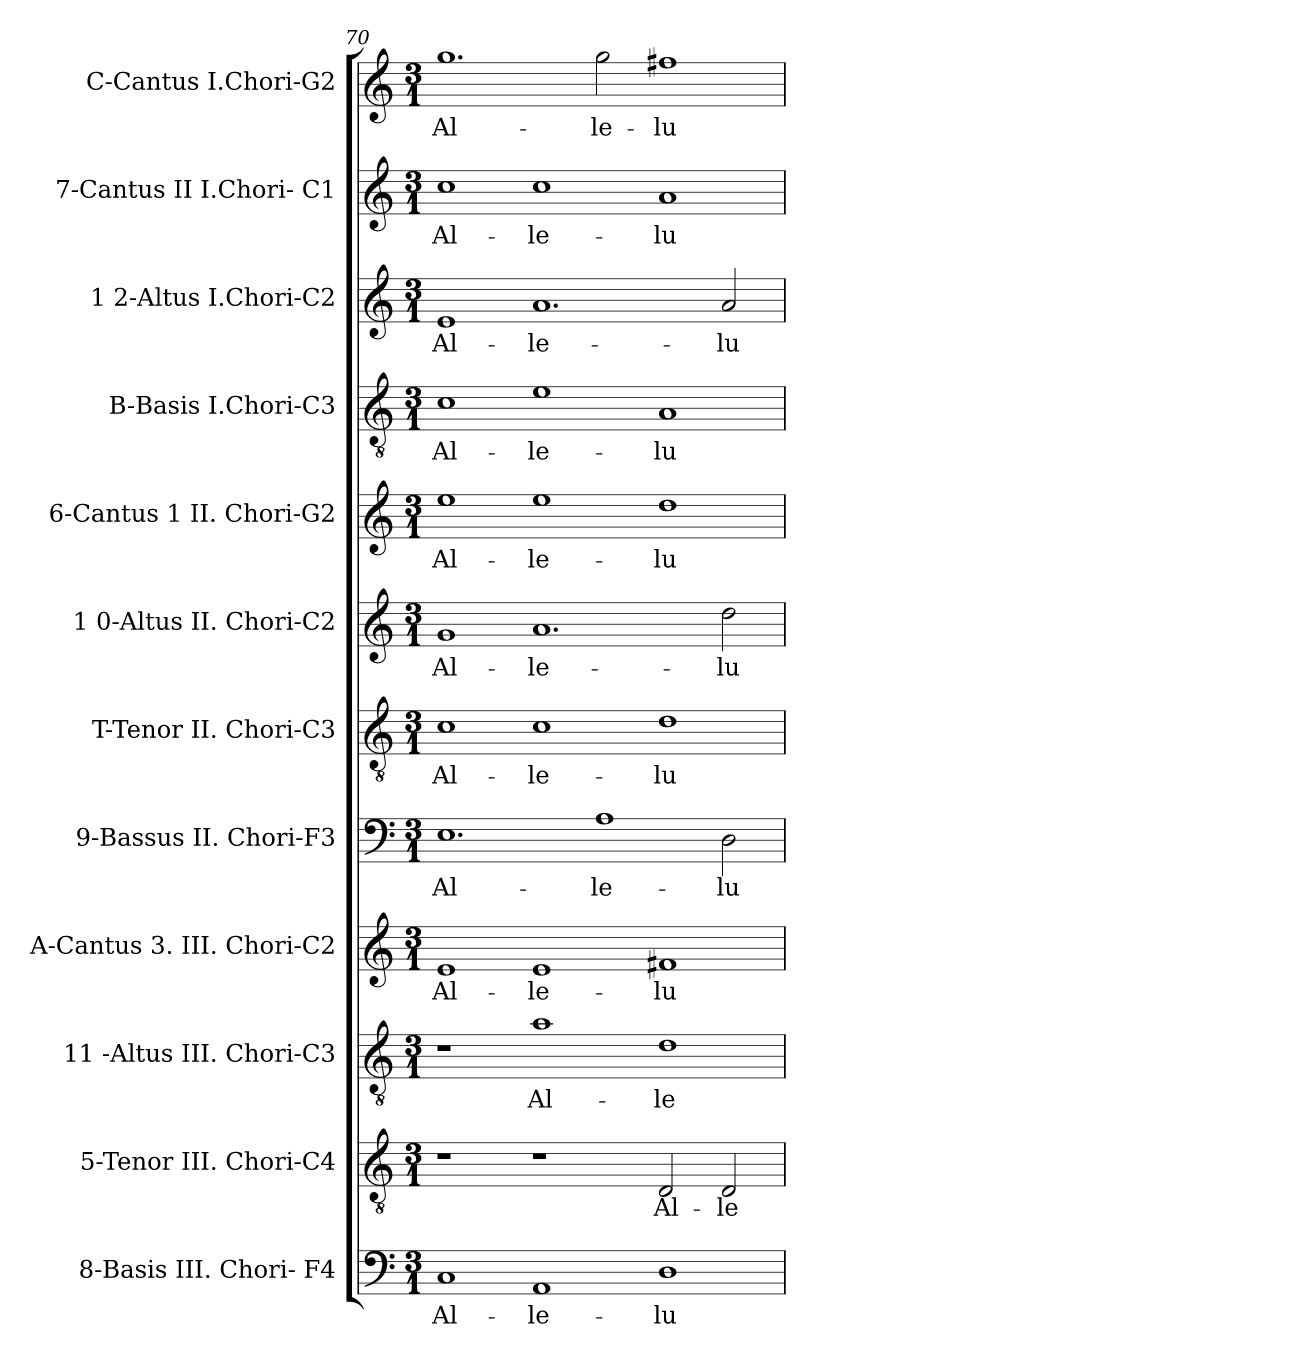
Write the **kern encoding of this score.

**kern	**text	**kern	**text	**kern	**text	**kern	**text	**kern	**text	**kern	**text	**kern	**text	**kern	**text	**kern	**text	**kern	**text	**kern	**text	**kern	**text
*part12	*part12	*part11	*part11	*part10	*part10	*part9	*part9	*part8	*part8	*part7	*part7	*part6	*part6	*part5	*part5	*part4	*part4	*part3	*part3	*part2	*part2	*part1	*part1
*staff12	*staff12	*staff11	*staff11	*staff10	*staff10	*staff9	*staff9	*staff8	*staff8	*staff7	*staff7	*staff6	*staff6	*staff5	*staff5	*staff4	*staff4	*staff3	*staff3	*staff2	*staff2	*staff1	*staff1
*I"8-Basis  III. Chori- F4	*	*I"5-Tenor  III. Chori-C4	*	*I"11 -Altus  III. Chori-C3	*	*I"A-Cantus 3.  III. Chori-C2	*	*I"9-Bassus  II. Chori-F3	*	*I"T-Tenor  II. Chori-C3	*	*I"1 0-Altus  II. Chori-C2	*	*I"6-Cantus 1  II. Chori-G2	*	*I"B-Basis  I.Chori-C3	*	*I"1 2-Altus  I.Chori-C2	*	*I"7-Cantus II  I.Chori- C1	*	*I"C-Cantus  I.Chori-G2	*
*	*	*	*	*	*	*I'A	*	*	*	*I'T	*	*	*	*	*	*I'B	*	*	*	*	*	*I'C	*
*clefF4	*	*clefGv2	*	*clefGv2	*	*clefG2	*	*clefF4	*	*clefGv2	*	*clefG2	*	*clefG2	*	*clefGv2	*	*clefG2	*	*clefG2	*	*clefG2	*
*k[]	*	*k[]	*	*k[]	*	*k[]	*	*k[]	*	*k[]	*	*k[]	*	*k[]	*	*k[]	*	*k[]	*	*k[]	*	*k[]	*
*C:	*	*C:	*	*C:	*	*C:	*	*C:	*	*C:	*	*C:	*	*C:	*	*C:	*	*C:	*	*C:	*	*C:	*
*M3/1	*	*M3/1	*	*M3/1	*	*M3/1	*	*M3/1	*	*M3/1	*	*M3/1	*	*M3/1	*	*M3/1	*	*M3/1	*	*M3/1	*	*M3/1	*
=70	=70	=70	=70	=70	=70	=70	=70	=70	=70	=70	=70	=70	=70	=70	=70	=70	=70	=70	=70	=70	=70	=70	=70
!	!LO:LY:b:cj	!	!	!	!	!	!LO:LY:b:cj	!	!LO:LY:b:cj	!	!LO:LY:b:cj	!	!LO:LY:b:cj	!	!LO:LY:b:cj	!	!LO:LY:b:cj	!	!LO:LY:b:cj	!	!LO:LY:b:cj	!	!LO:LY:b:cj
1C	Al-	1r	.	1r	.	1e	Al-	1.E	Al-	1c	Al-	1g	Al-	1ee	Al-	1c	Al-	1e	Al-	1cc	Al-	1.gg	Al-
!	!LO:LY:b:cj	!	!	!	!LO:LY:b:cj	!	!LO:LY:b:cj	!	!	!	!LO:LY:b:cj	!	!LO:LY:b:cj	!	!LO:LY:b:cj	!	!LO:LY:b:cj	!	!LO:LY:b:cj	!	!LO:LY:b:cj	!	!
1AA	-le-	1r	.	1a	Al-	1e	-le-	.	.	1c	-le-	1.a	-le-	1ee	-le-	1e	-le-	1.a	-le-	1cc	-le-	.	.
!	!	!	!	!	!	!	!	!	!LO:LY:b:cj	!	!	!	!	!	!	!	!	!	!	!	!	!	!LO:LY:b:cj
.	.	.	.	.	.	.	.	1A	-le-	.	.	.	.	.	.	.	.	.	.	.	.	2gg\	-le-
!	!LO:LY:b:cj	!	!LO:LY:b:cj	!	!LO:LY:b:cj	!	!LO:LY:b:cj	!	!	!	!LO:LY:b:cj	!	!	!	!LO:LY:b:cj	!	!LO:LY:b:cj	!	!	!	!LO:LY:b:cj	!	!LO:LY:b:cj
1D	-lu-	2D/	Al-	1d	-le-	1f#X	-lu-	.	.	1d	-lu-	.	.	1dd	-lu-	1A	-lu-	.	.	1a	-lu-	1ff#X	-lu-
!	!	!	!LO:LY:b:cj	!	!	!	!	!	!LO:LY:b:cj	!	!	!	!LO:LY:b:cj	!	!	!	!	!	!LO:LY:b:cj	!	!	!	!
.	.	2D/	-le-	.	.	.	.	2D\	-lu-	.	.	2dd\	-lu-	.	.	.	.	2a/	-lu-	.	.	.	.
=	=	=	=	=	=	=	=	=	=	=	=	=	=	=	=	=	=	=	=	=	=	=	=
*-	*-	*-	*-	*-	*-	*-	*-	*-	*-	*-	*-	*-	*-	*-	*-	*-	*-	*-	*-	*-	*-	*-	*-
